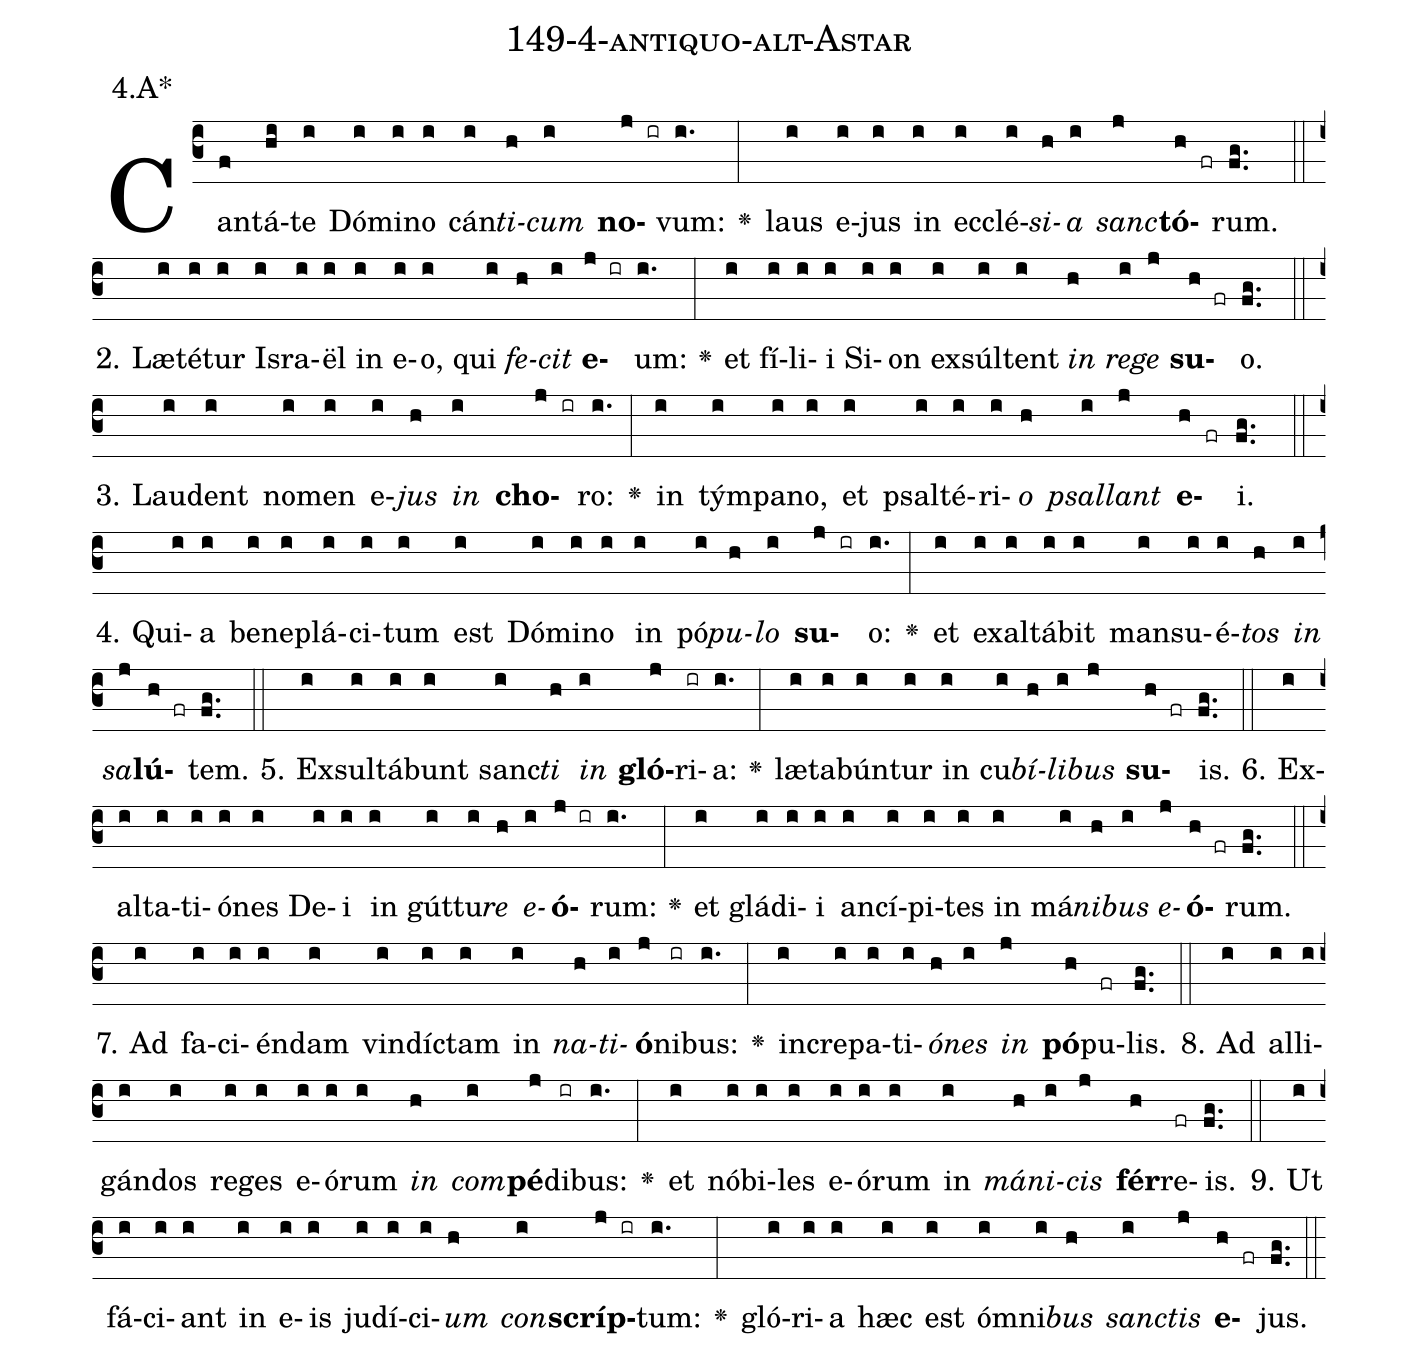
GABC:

name: 149-4-antiquo-alt-Astar;
annotation: 4.A*;
%%
(c3)Can(f)tá(hi)te(i) Dó(i)mi(i)no(i) cán(i)<i>ti</i>(h)<i>cum</i>(i) <b>no</b>(j ir)vum:(i.) <v>\greheightstar</v>(:) laus(i) e(i)jus(i) in(i) ec(i)clé(i)<i>si</i>(h)<i>a</i>(i) <i>sanc</i>(j)<b>tó</b>(h fr)rum.(fg..) (::)
2. Læ(i)té(i)tur(i) Is(i)ra(i)ël(i) in(i) e(i)o,(i) qui(i) <i>fe</i>(h)<i>cit</i>(i) <b>e</b>(j ir)um:(i.) <v>\greheightstar</v>(:) et(i) fí(i)li(i)i(i) Si(i)on(i) ex(i)súl(i)tent(i) <i>in</i>(h) <i>re</i>(i)<i>ge</i>(j) <b>su</b>(h fr)o.(fg..) (::)
3. Lau(i)dent(i) no(i)men(i) e(i)<i>jus</i>(h) <i>in</i>(i) <b>cho</b>(j ir)ro:(i.) <v>\greheightstar</v>(:) in(i) tým(i)pa(i)no,(i) et(i) psal(i)té(i)ri(i)<i>o</i>(h) <i>psal</i>(i)<i>lant</i>(j) <b>e</b>(h fr)i.(fg..) (::)
4. Qui(i)a(i) be(i)ne(i)plá(i)ci(i)tum(i) est(i) Dó(i)mi(i)no(i) in(i) pó(i)<i>pu</i>(h)<i>lo</i>(i) <b>su</b>(j ir)o:(i.) <v>\greheightstar</v>(:) et(i) ex(i)al(i)tá(i)bit(i) man(i)su(i)é(i)<i>tos</i>(h) <i>in</i>(i) <i>sa</i>(j)<b>lú</b>(h fr)tem.(fg..) (::)
5. Ex(i)sul(i)tá(i)bunt(i) sanc(i)<i>ti</i>(h) <i>in</i>(i) <b>gló</b>(j)ri(ir)a:(i.) <v>\greheightstar</v>(:) læ(i)ta(i)bún(i)tur(i) in(i) cu(i)<i>bí</i>(h)<i>li</i>(i)<i>bus</i>(j) <b>su</b>(h fr)is.(fg..) (::)
6. Ex(i)al(i)ta(i)ti(i)ó(i)nes(i) De(i)i(i) in(i) gút(i)tu(i)<i>re</i>(h) <i>e</i>(i)<b>ó</b>(j ir)rum:(i.) <v>\greheightstar</v>(:) et(i) glá(i)di(i)i(i) an(i)cí(i)pi(i)tes(i) in(i) má(i)<i>ni</i>(h)<i>bus</i>(i) <i>e</i>(j)<b>ó</b>(h fr)rum.(fg..) (::)
7. Ad(i) fa(i)ci(i)én(i)dam(i) vin(i)díc(i)tam(i) in(i) <i>na</i>(h)<i>ti</i>(i)<b>ó</b>(j)ni(ir)bus:(i.) <v>\greheightstar</v>(:) in(i)cre(i)pa(i)ti(i)<i>ó</i>(h)<i>nes</i>(i) <i>in</i>(j) <b>pó</b>(h)pu(fr)lis.(fg..) (::)
8. Ad(i) al(i)li(i)gán(i)dos(i) re(i)ges(i) e(i)ó(i)rum(i) <i>in</i>(h) <i>com</i>(i)<b>pé</b>(j)di(ir)bus:(i.) <v>\greheightstar</v>(:) et(i) nó(i)bi(i)les(i) e(i)ó(i)rum(i) in(i) <i>má</i>(h)<i>ni</i>(i)<i>cis</i>(j) <b>fér</b>(h)re(fr)is.(fg..) (::)
9. Ut(i) fá(i)ci(i)ant(i) in(i) e(i)is(i) ju(i)dí(i)ci(i)<i>um</i>(h) <i>con</i>(i)<b>scríp</b>(j ir)tum:(i.) <v>\greheightstar</v>(:) gló(i)ri(i)a(i) hæc(i) est(i) óm(i)ni(i)<i>bus</i>(h) <i>sanc</i>(i)<i>tis</i>(j) <b>e</b>(h fr)jus.(fg..) (::)
